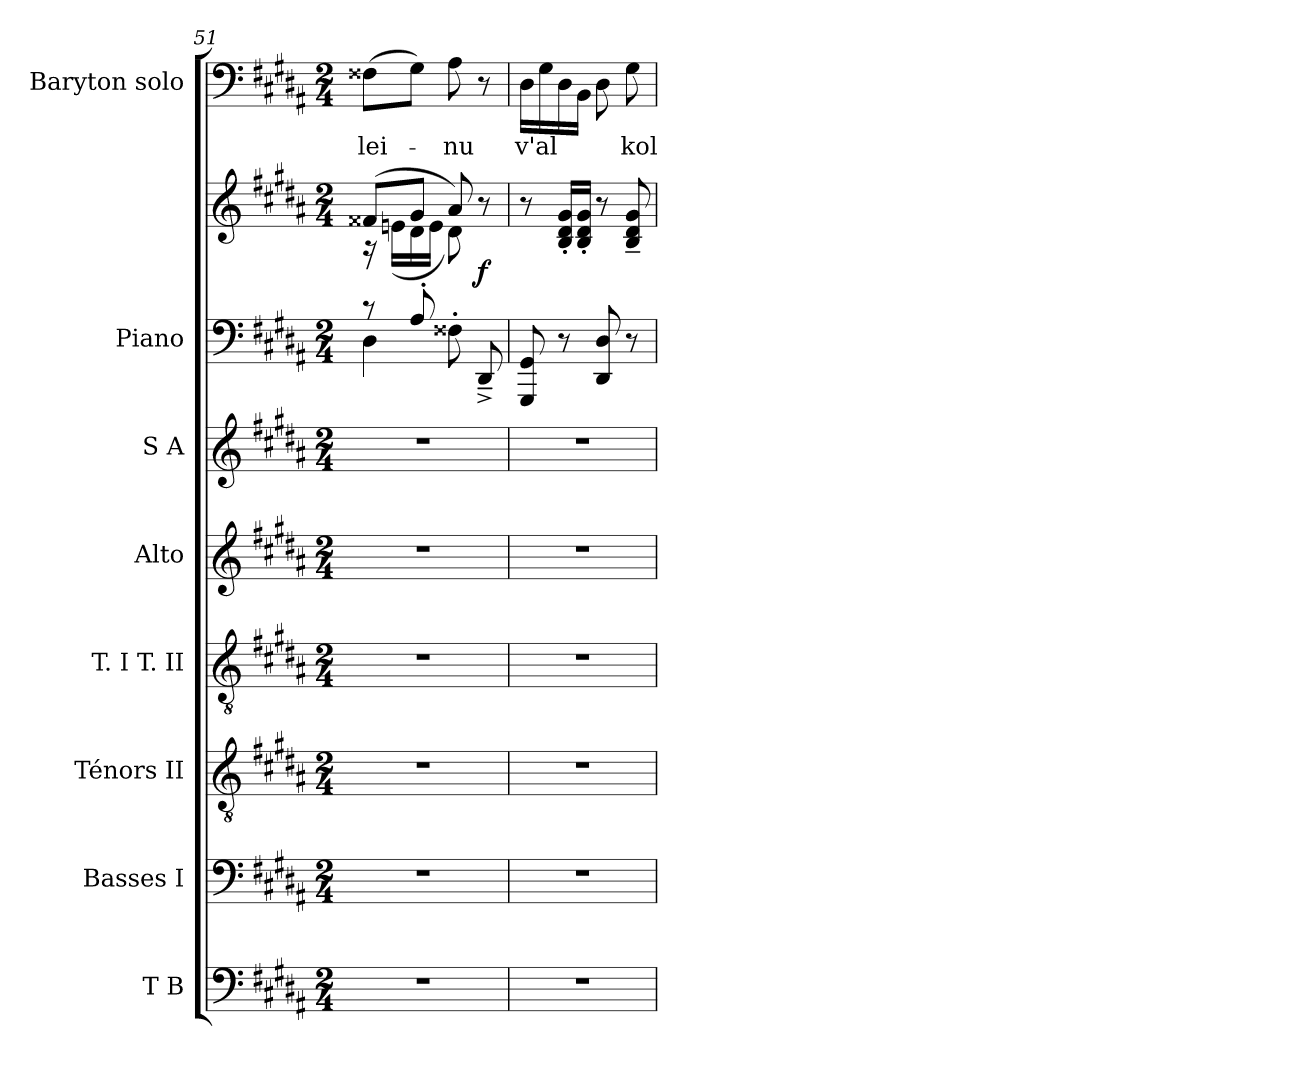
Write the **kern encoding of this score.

**kern	**kern	**kern	**kern	**kern	**kern	**kern	**kern	**dynam	**kern	**text
*part8	*part7	*part6	*part5	*part4	*part3	*part2	*part2	*part2	*part1	*part1
*staff9	*staff8	*staff7	*staff6	*staff5	*staff4	*staff3	*staff2	*staff2/3	*staff1	*staff1
*I"T B	*I"Basses I	*I"Ténors II	*I"T. I T. II	*I"Alto	*I"S A	*I"Piano	*	*	*I"Baryton solo	*
*I'B. 2	*I'B. 1	*I'T. 2	*I'T. 1	*I'A.	*I'S.	*I'P.	*	*	*I'Bar.	*
*clefF4	*clefF4	*clefGv2	*clefGv2	*clefG2	*clefG2	*clefF4	*clefG2	*	*clefF4	*
*	*	*ITrd7c12	*ITrd7c12	*	*	*	*	*	*	*
*k[f#c#g#d#a#]	*k[f#c#g#d#a#]	*k[f#c#g#d#a#]	*k[f#c#g#d#a#]	*k[f#c#g#d#a#]	*k[f#c#g#d#a#]	*k[f#c#g#d#a#]	*k[f#c#g#d#a#]	*	*k[f#c#g#d#a#]	*
*g#:	*g#:	*g#:	*g#:	*g#:	*g#:	*g#:	*g#:	*	*g#:	*
*M2/4	*M2/4	*M2/4	*M2/4	*M2/4	*M2/4	*M2/4	*M2/4	*	*M2/4	*
=51	=51	=51	=51	=51	=51	=51	=51	=51	=51	=51
!LO:N:vis=1	!LO:N:vis=1	!LO:N:vis=1	!LO:N:vis=1	!LO:N:vis=1	!LO:N:vis=1	!	!	!	!	!
*	*	*	*	*	*	*^	*^	*	*	*
!	!	!	!	!	!	!	!	!	!	!	!	!LO:LY:b:color=#000000
2r	2r	2r	2r	2r	2r	8r	4D#i\	(8f##Xi/L	16r	.	(8F##Xi\L	-lei-
.	.	.	.	.	.	.	.	.	(16eni\LL	.	.	.
.	.	.	.	.	.	8A#'i/	.	8g#i/J	16d#i\	.	8G#i\J)	.
.	.	.	.	.	.	.	.	.	16ei\JJ	.	.	.
!	!	!	!	!	!	!	!	!	!	!	!	!LO:LY:b:color=#000000
.	.	.	.	.	.	8F##X'i\	8ryy	8a#i/)	8d#i\)	.	8A#i\	-nu
.	.	.	.	.	.	8ryy	8DD#~^i/	8r	8ryy	f	8r	.
=52	=52	=52	=52	=52	=52	=52	=52	=52	=52	=52	=52	=52
!LO:N:vis=1	!LO:N:vis=1	!LO:N:vis=1	!LO:N:vis=1	!LO:N:vis=1	!LO:N:vis=1	!	!	!	!	!	!	!
*	*	*	*	*	*	*v	*v	*	*	*	*	*
*	*	*	*	*	*	*	*v	*v	*	*	*
*	*	*	*	*	*	*^	*^	*	*	*
!	!	!	!	!	!	!	!	!	!	!	!	!LO:LY:b:color=#000000
*	*	*	*	*	*	*v	*v	*	*	*	*	*
*	*	*	*	*	*	*	*v	*v	*	*	*
2r	2r	2r	2r	2r	2r	8GGG#i/ 8GG#i	8r	.	16D#i\LL	v'al
.	.	.	.	.	.	.	.	.	16G#i\	.
.	.	.	.	.	.	8r	16Bi/' 16d#i' 16g#i'LL	.	16D#i\	.
.	.	.	.	.	.	.	16Bi/' 16d#i' 16g#i'JJ	.	16BBi\JJ	.
.	.	.	.	.	.	8DD#i/ 8D#i	8r	.	8D#i\	.
!	!	!	!	!	!	!	!	!	!	!LO:LY:b:color=#000000
.	.	.	.	.	.	8r	8Bi/~ 8d#i~ 8g#i~	.	8G#i\	kol
=	=	=	=	=	=	=	=	=	=	=
*-	*-	*-	*-	*-	*-	*-	*-	*-	*-	*-
